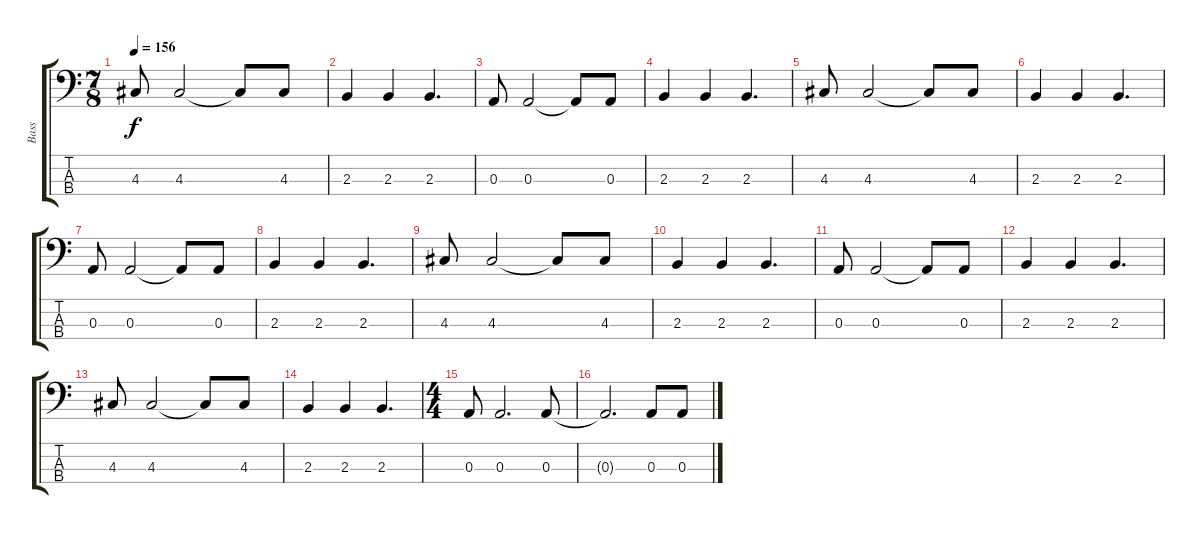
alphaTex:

\track ("Bass" "Bass") {instrument electricbassfinger}
\staff {score tabs}
\tuning (G2 D2 A1 E1) {hide}
\ts (7 8)
\tempo 156
\clef f4
\ks c
4.3.8{dy f} 4.3.2 4.3{t}.8 4.3.8 |
2.3.4 2.3.4 2.3.4{d} |
0.3.8 0.3.2 0.3{t}.8 0.3.8 |
2.3.4 2.3.4 2.3.4{d} |
4.3.8 4.3.2 4.3{t}.8 4.3.8 |
2.3.4 2.3.4 2.3.4{d} |
0.3.8 0.3.2 0.3{t}.8 0.3.8 |
2.3.4 2.3.4 2.3.4{d} |
4.3.8 4.3.2 4.3{t}.8 4.3.8 |
2.3.4 2.3.4 2.3.4{d} |
0.3.8 0.3.2 0.3{t}.8 0.3.8 |
2.3.4 2.3.4 2.3.4{d} |
4.3.8 4.3.2 4.3{t}.8 4.3.8 |
2.3.4 2.3.4 2.3.4{d} |
\ts (4 4)
0.3.8 0.3.2{d} 0.3.8 |
0.3{t}.2{d} 0.3.8 0.3.8
